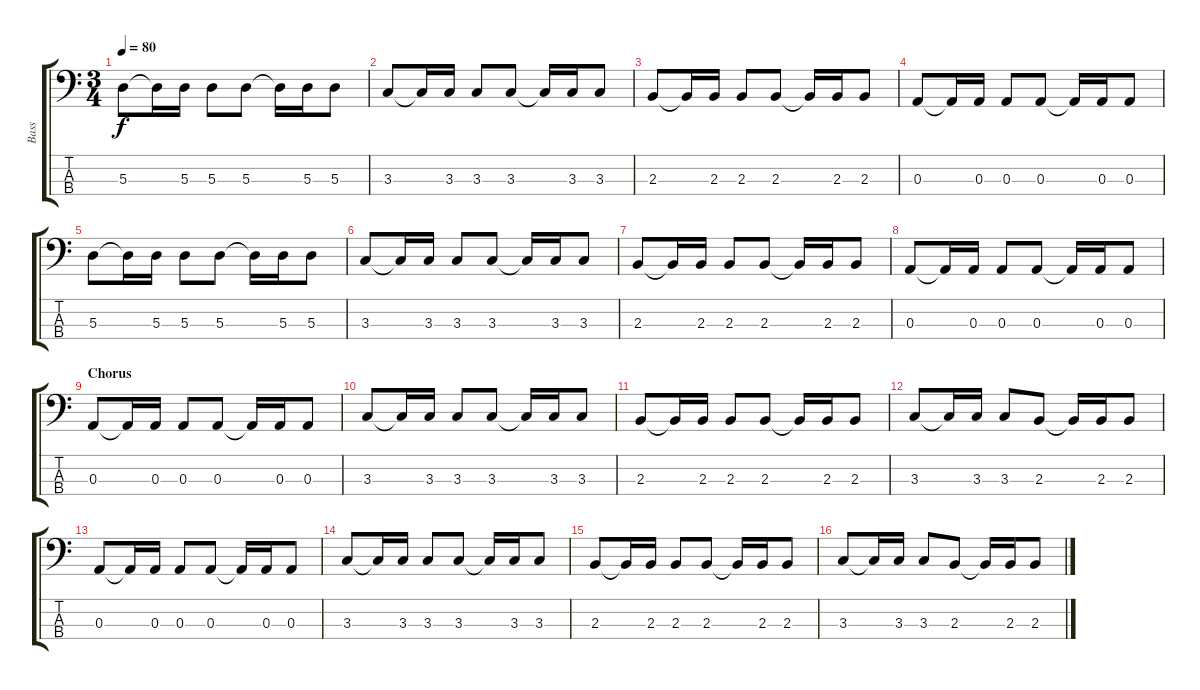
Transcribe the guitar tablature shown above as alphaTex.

\track ("Bass" "Bass") {instrument electricbassfinger}
\staff {score tabs}
\tuning (G2 D2 A1 E1) {hide}
\ts (3 4)
\tempo 80
\clef f4
\ks c
5.3.8{dy f} 5.3{t}.16 5.3.16 5.3.8 5.3.8 5.3{t}.16 5.3.16 5.3.8 |
3.3.8 3.3{t}.16 3.3.16 3.3.8 3.3.8 3.3{t}.16 3.3.16 3.3.8 |
2.3.8 2.3{t}.16 2.3.16 2.3.8 2.3.8 2.3{t}.16 2.3.16 2.3.8 |
0.3.8 0.3{t}.16 0.3.16 0.3.8 0.3.8 0.3{t}.16 0.3.16 0.3.8 |
5.3.8 5.3{t}.16 5.3.16 5.3.8 5.3.8 5.3{t}.16 5.3.16 5.3.8 |
3.3.8 3.3{t}.16 3.3.16 3.3.8 3.3.8 3.3{t}.16 3.3.16 3.3.8 |
2.3.8 2.3{t}.16 2.3.16 2.3.8 2.3.8 2.3{t}.16 2.3.16 2.3.8 |
0.3.8 0.3{t}.16 0.3.16 0.3.8 0.3.8 0.3{t}.16 0.3.16 0.3.8 |
\section ("" "Chorus")
0.3.8 0.3{t}.16 0.3.16 0.3.8 0.3.8 0.3{t}.16 0.3.16 0.3.8 |
3.3.8 3.3{t}.16 3.3.16 3.3.8 3.3.8 3.3{t}.16 3.3.16 3.3.8 |
2.3.8 2.3{t}.16 2.3.16 2.3.8 2.3.8 2.3{t}.16 2.3.16 2.3.8 |
3.3.8 3.3{t}.16 3.3.16 3.3.8 2.3.8 2.3{t}.16 2.3.16 2.3.8 |
0.3.8 0.3{t}.16 0.3.16 0.3.8 0.3.8 0.3{t}.16 0.3.16 0.3.8 |
3.3.8 3.3{t}.16 3.3.16 3.3.8 3.3.8 3.3{t}.16 3.3.16 3.3.8 |
2.3.8 2.3{t}.16 2.3.16 2.3.8 2.3.8 2.3{t}.16 2.3.16 2.3.8 |
3.3.8 3.3{t}.16 3.3.16 3.3.8 2.3.8 2.3{t}.16 2.3.16 2.3.8
